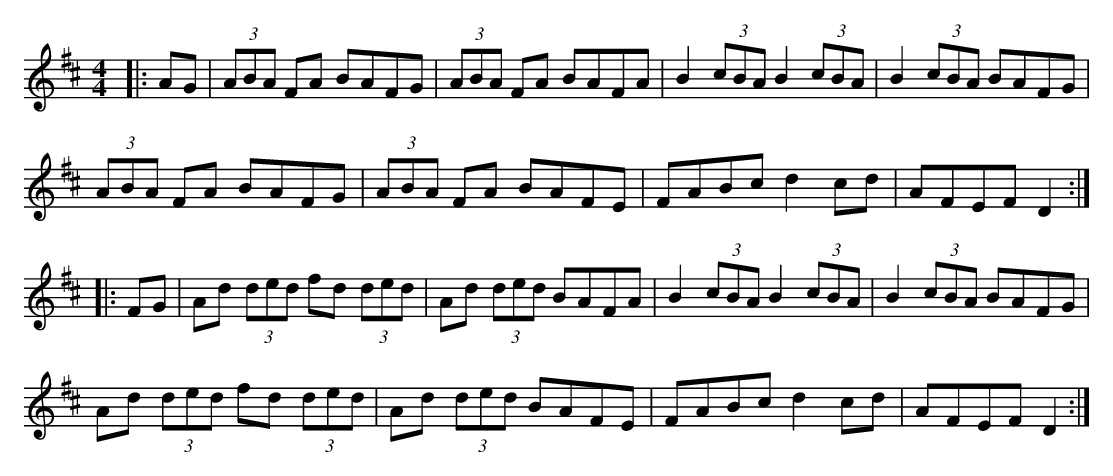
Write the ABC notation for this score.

X:1
M:4/4
K:D
|:AG|(3ABA FA BAFG|(3ABA FA BAFA|B2(3cBA B2(3cBA|B2(3cBA BAFG|
(3ABA FA BAFG|(3ABA FA BAFE|FABc d2cd|AFEF D2:|
|:FG|Ad (3ded fd (3ded|Ad (3ded BAFA|B2(3cBA B2(3cBA|B2(3cBA BAFG|
Ad (3ded fd (3ded|Ad (3ded BAFE|FABc d2cd|AFEF D2:|
